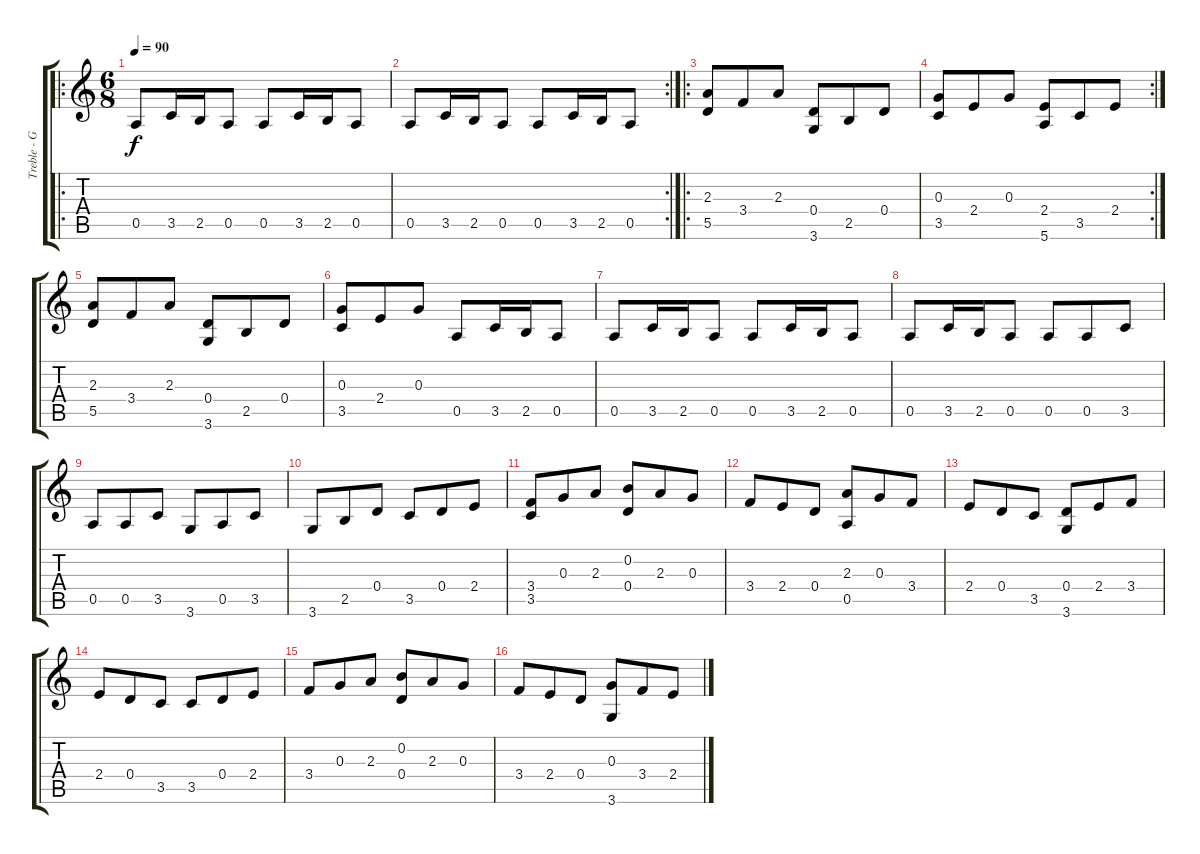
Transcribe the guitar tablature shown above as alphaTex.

\track ("Treble - Guitar" "Treble - G") {instrument acousticguitarsteel}
\staff {score tabs}
\tuning (E4 B3 G3 D3 A2 E2) {hide}
\ro
\ts (6 8)
\tempo 90
\clef g2
\ks c
0.5.8{dy f} 3.5.16 2.5.16 0.5.8 0.5.8 3.5.16 2.5.16 0.5.8 |
\rc 2
0.5.8 3.5.16 2.5.16 0.5.8 0.5.8 3.5.16 2.5.16 0.5.8 |
\ro
(2.3 5.5).8 3.4.8 2.3.8 (0.4 3.6).8 2.5.8 0.4.8 |
\rc 2
(0.3 3.5).8 2.4.8 0.3.8 (2.4 5.6).8 3.5.8 2.4.8 |
(2.3 5.5).8 3.4.8 2.3.8 (0.4 3.6).8 2.5.8 0.4.8 |
(0.3 3.5).8 2.4.8 0.3.8 0.5.8 3.5.16 2.5.16 0.5.8 |
0.5.8 3.5.16 2.5.16 0.5.8 0.5.8 3.5.16 2.5.16 0.5.8 |
0.5.8 3.5.16 2.5.16 0.5.8 0.5.8 0.5.8 3.5.8 |
0.5.8 0.5.8 3.5.8 3.6.8 0.5.8 3.5.8 |
3.6.8 2.5.8 0.4.8 3.5.8 0.4.8 2.4.8 |
(3.4 3.5).8 0.3.8 2.3.8 (0.2 0.4).8 2.3.8 0.3.8 |
3.4.8 2.4.8 0.4.8 (2.3 0.5).8 0.3.8 3.4.8 |
2.4.8 0.4.8 3.5.8 (0.4 3.6).8 2.4.8 3.4.8 |
2.4.8 0.4.8 3.5.8 3.5.8 0.4.8 2.4.8 |
3.4.8 0.3.8 2.3.8 (0.2 0.4).8 2.3.8 0.3.8 |
3.4.8 2.4.8 0.4.8 (0.3 3.6).8 3.4.8 2.4.8
